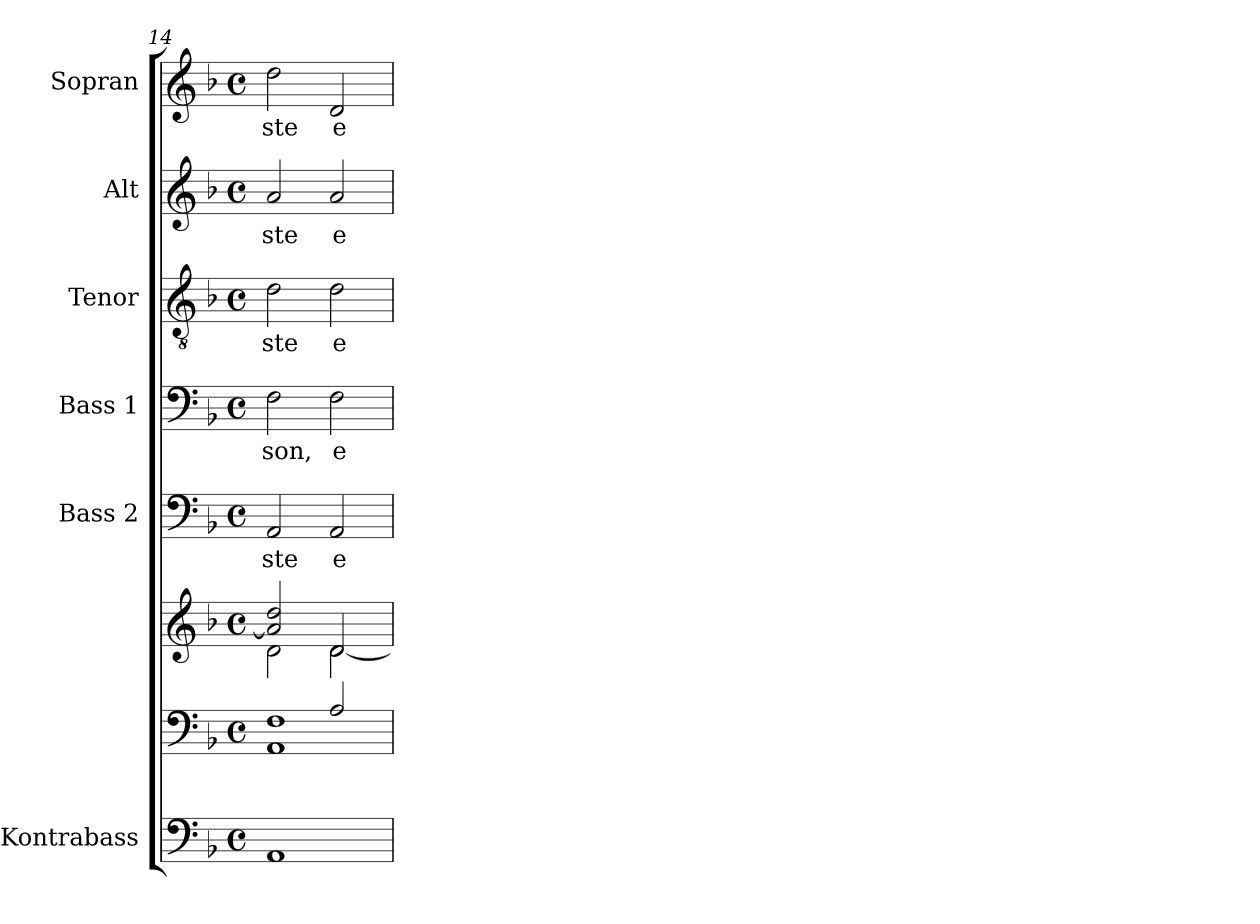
**kern	**kern	**kern	**kern	**text	**kern	**text	**kern	**text	**kern	**text	**kern	**text
*part7	*part6	*part6	*part5	*part5	*part4	*part4	*part3	*part3	*part2	*part2	*part1	*part1
*staff8	*staff7	*staff6	*staff5	*staff5	*staff4	*staff4	*staff3	*staff3	*staff2	*staff2	*staff1	*staff1
*I"Kontrabass	*	*	*I"Bass 2	*	*I"Bass 1	*	*I"Tenor	*	*I"Alt	*	*I"Sopran	*
*I'Kb.	*	*	*I'B. 2	*	*I'B. 1	*	*I'T.	*	*I'A.	*	*I'S.	*
*clefF4	*clefF4	*clefG2	*clefF4	*	*clefF4	*	*clefGv2	*	*clefG2	*	*clefG2	*
*ITrd7c12	*	*	*	*	*	*	*	*	*	*	*	*
*k[b-]	*k[b-]	*k[b-]	*k[b-]	*	*k[b-]	*	*k[b-]	*	*k[b-]	*	*k[b-]	*
*F:	*F:	*F:	*F:	*	*F:	*	*F:	*	*F:	*	*F:	*
*M4/4	*M4/4	*M4/4	*M4/4	*	*M4/4	*	*M4/4	*	*M4/4	*	*M4/4	*
*met(c)	*met(c)	*met(c)	*met(c)	*	*met(c)	*	*met(c)	*	*met(c)	*	*met(c)	*
=14	=14	=14	=14	=14	=14	=14	=14	=14	=14	=14	=14	=14
*	*^	*^	*	*	*	*	*	*	*	*	*	*
!	!	!	!	!	!	!LO:LY:b	!	!LO:LY:b	!	!LO:LY:b	!	!LO:LY:b	!	!LO:LY:b
1AAA	2ryy	1AA 1F	2a/] 2dd/	2d\	2AA/	-ste	2F\	-son,	2d\	-ste	2a/	-ste	2dd\	-ste
!	!	!	!	!	!	!LO:LY:b	!	!LO:LY:b	!	!LO:LY:b	!	!LO:LY:b	!	!LO:LY:b
.	2A/	.	2d/	[<2d\	2AA/	e-	2F\	e-	2d\	e-	2a/	e-	2d/	e-
*	*v	*v	*	*	*	*	*	*	*	*	*	*	*	*
*	*	*v	*v	*	*	*	*	*	*	*	*	*	*
=	=	=	=	=	=	=	=	=	=	=	=	=
*-	*-	*-	*-	*-	*-	*-	*-	*-	*-	*-	*-	*-
